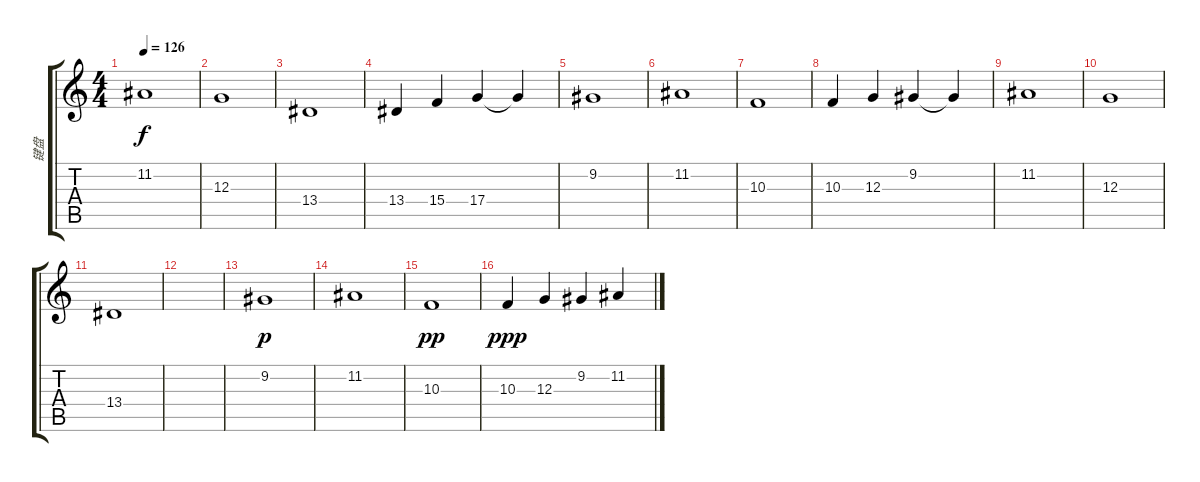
\track ("键盘" "键盘") {instrument pad8sweep}
\staff {score tabs}
\tuning (E4 B3 G3 D3 A2 E2) {hide}
\ts (4 4)
\tempo 126
\clef g2
\ks c
11.2.1{dy f} |
12.3.1 |
13.4.1 |
13.4.4 15.4.4 17.4.4 17.4{t}.4 |
9.2.1 |
11.2.1 |
10.3.1 |
10.3.4 12.3.4 9.2.4 9.2{t}.4 |
11.2.1 |
12.3.1 |
13.4.1 |
|
9.2.1{dy p} |
11.2.1 |
10.3.1{dy pp} |
10.3.4{dy ppp} 12.3.4 9.2.4 11.2.4
